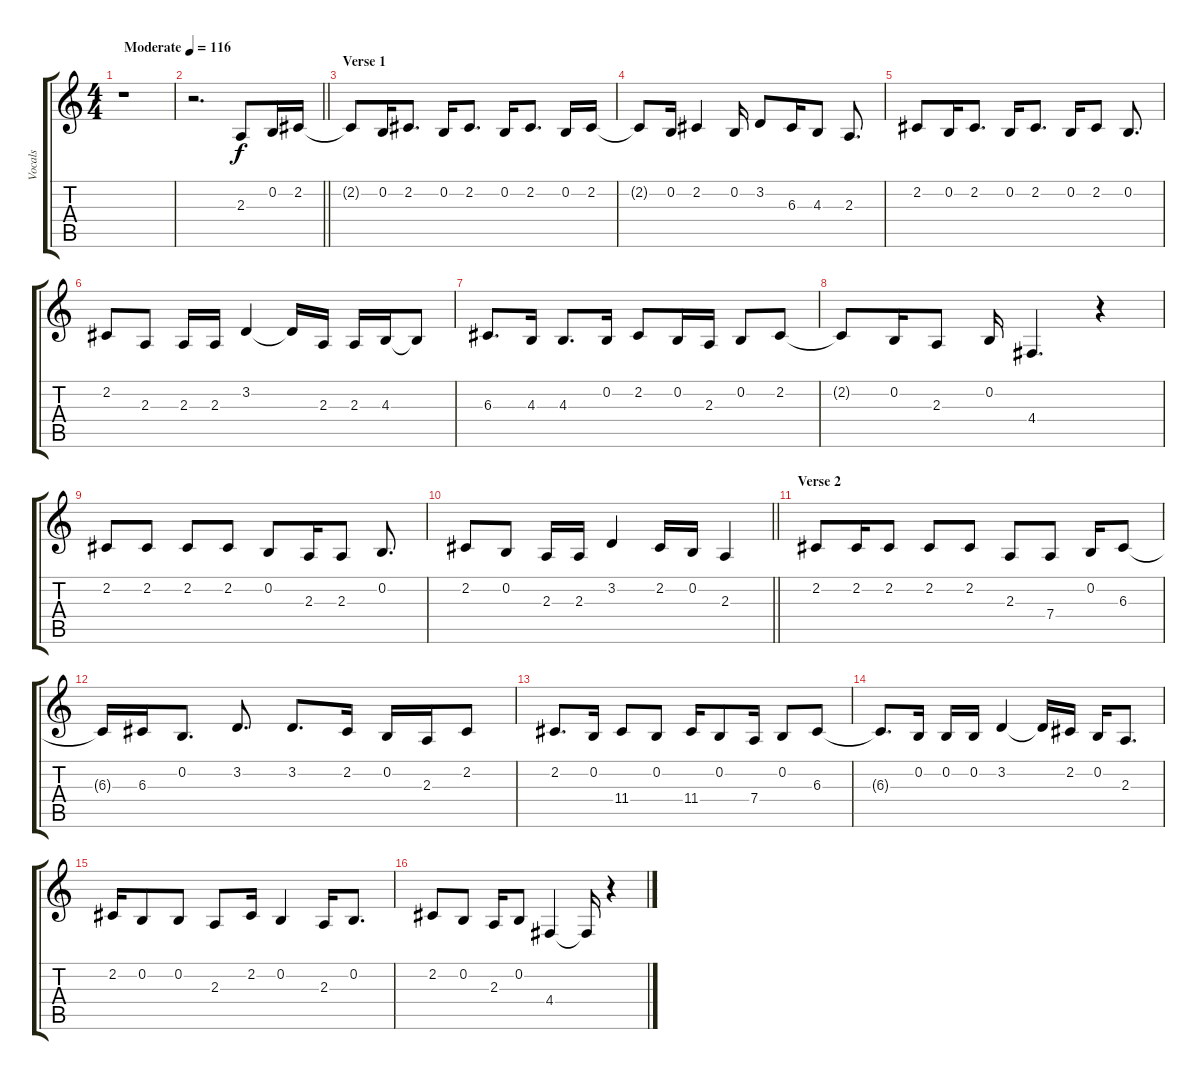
\track ("Vocals" "Vocals") {instrument altosax}
\staff {score tabs}
\tuning (E4 B3 G3 D3 A2 E2) {hide}
\ts (4 4)
\tempo (116 "Moderate")
\clef g2
\ks c
r.1{dy f instrument altosax} |
\barLineRight lightlight
r.2{d} 2.3.8 0.2.16 2.2.16 |
\section ("" "Verse 1")
2.2{t}.8 0.2.16 2.2.8{d} 0.2.16 2.2.8{d} 0.2.16 2.2.8{d} 0.2.16 2.2.16 |
2.2{t}.8 0.2.16 2.2.4 0.2.16 3.2.8 6.3.16 4.3.8 2.3.8{d} |
2.2.8 0.2.16 2.2.8{d} 0.2.16 2.2.8{d} 0.2.16 2.2.8 0.2.8{d} |
2.2.8 2.3.8 2.3.16 2.3.16 3.2.4 3.2{t}.16 2.3.16 2.3.16 4.3.16 4.3{t}.8 |
6.3.8{d} 4.3.16 4.3.8{d} 0.2.16 2.2.8 0.2.16 2.3.16 0.2.8 2.2.8 |
2.2{t}.8 0.2.16 2.3.8 0.2.16 4.4.4{d} r.4 |
2.2.8 2.2.8 2.2.8 2.2.8 0.2.8 2.3.16 2.3.8 0.2.8{d} |
\barLineRight lightlight
2.2.8 0.2.8 2.3.16 2.3.16 3.2.4 2.2.16 0.2.16 2.3.4 |
\section ("" "Verse 2")
2.2.8 2.2.16 2.2.8 2.2.8 2.2.8 2.3.8 7.4.8 0.2.16 6.3.8 |
6.3{t}.16 6.3.16 0.2.8{d} 3.2.8{d} 3.2.8{d} 2.2.16 0.2.16 2.3.16 2.2.8 |
2.2.8{d} 0.2.16 11.4.8 0.2.8 11.4.16 0.2.8 7.4.16 0.2.8 6.3.8 |
6.3{t}.8{d} 0.2.16 0.2.16 0.2.16 3.2.4 3.2{t}.16 2.2.16 0.2.16 2.3.8{d} |
2.2.16 0.2.8 0.2.8 2.3.8 2.2.16 0.2.4 2.3.16 0.2.8{d} |
2.2.8 0.2.8 2.3.16 0.2.8 4.4.4 4.4{t}.16 r.4
